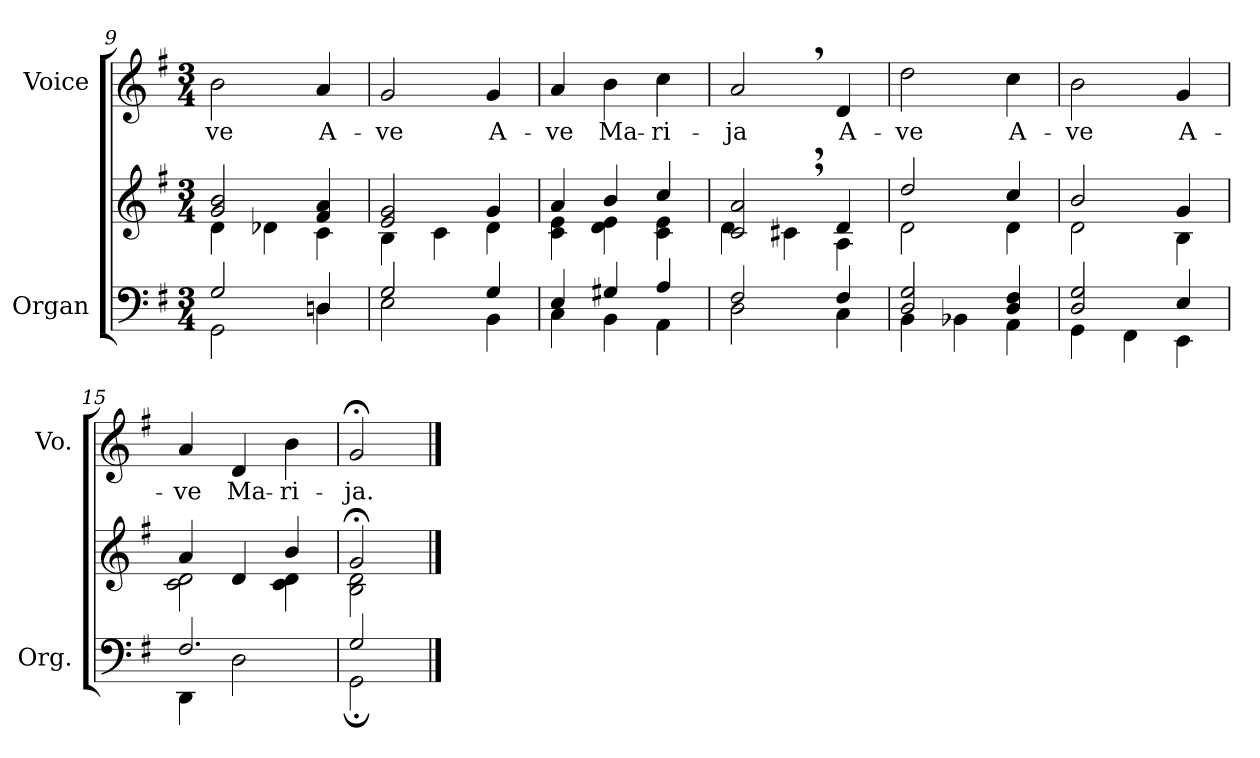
**kern	**kern	**kern	**text
*part2	*part2	*part1	*part1
*staff3	*staff2	*staff1	*staff1
*I"Organ	*	*I"Voice	*
*I'Org.	*	*I'Vo.	*
!!LO:PB:g=z
*clefF4	*clefG2	*clefG2	*
*k[f#]	*k[f#]	*k[f#]	*
*M3/4	*M3/4	*M3/4	*
=9	=9	=9	=9
*^	*^	*	*
!	!	!	!	!	!LO:LY:b
2G/	2GG\	2g/ 2b/	4d\	2b\	-ve
.	.	.	4d-X\	.	.
!	!	!	!	!	!LO:LY:b
4D/	4Dn\	4f#/ 4a/	4c\	4a/	A-
=10	=10	=10	=10	=10	=10
!	!	!	!	!	!LO:LY:b
2G/	2E\	2e/ 2g/	4B\	2g/	-ve
.	.	.	4c\	.	.
!	!	!	!	!	!LO:LY:b
4G/	4BB\	4g/	4d\	4g/	A-
=11	=11	=11	=11	=11	=11
!	!	!	!	!	!LO:LY:b
4E/	4C\	4a/	4c\ 4e\	4a/	-ve
!	!	!	!	!	!LO:LY:b
4G#X/	4BB\	4b/	4d\ 4e\	4b\	Ma-
!	!	!	!	!	!LO:LY:b
4A/	4AA\	4cc/	4c\ 4e\	4cc\	-ri-
=12	=12	=12	=12	=12	=12
!	!	!	!	!	!LO:LY:b
2F#/	2D\	2c/, 2a/,	4d\	2a,/	-ja
.	.	.	4c#X\	.	.
!	!	!	!	!	!LO:LY:b
4F#/	4C\	4d/	4A\	4d/	A-
=13	=13	=13	=13	=13	=13
!	!	!	!	!	!LO:LY:b
2D/ 2G/	4BB\	2dd/	2d\	2dd\	-ve
.	4BB-X\	.	.	.	.
!	!	!	!	!	!LO:LY:b
4D/ 4F#/	4AA\	4cc/	4d\	4cc\	A-
=14	=14	=14	=14	=14	=14
!	!	!	!	!	!LO:LY:b
2D/ 2G/	4GG\	2b/	2d\	2b\	-ve
.	4FF#\	.	.	.	.
!	!	!	!	!	!LO:LY:b
4E/	4EE\	4g/	4B\	4g/	A-
=15	=15	=15	=15	=15	=15
!	!	!	!	!	!LO:LY:b
2.F#/	4DD\	4a/	2c\ 2d\	4a/	-ve
!	!	!	!	!	!LO:LY:b
.	2D\	4d/	.	4d/	Ma-
!	!	!	!	!	!LO:LY:b
.	.	4b/	4c\ 4d\	4b\	-ri-
=16	=16	=16	=16	=16	=16
!	!	!	!	!	!LO:LY:b
2G/	2GG;\	2g;</	2B\ 2d\	2g;</	-ja.
*v	*v	*	*	*	*
*	*v	*v	*	*
==	==	==	==
*-	*-	*-	*-
